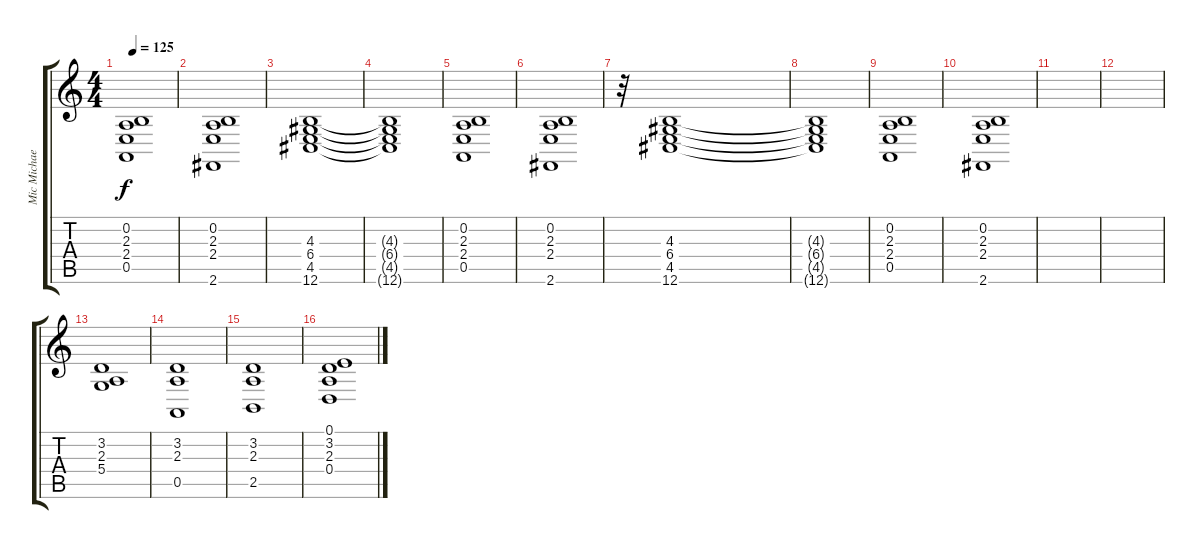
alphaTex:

\track ("Mic Michaeli" "Mic Michae") {instrument synthstrings1}
\staff {score tabs}
\tuning (E4 B3 G3 D3 A2 E2) {hide}
\ts (4 4)
\tempo 125
\clef g2
\ks c
(0.2 2.3 2.4 0.5).1{dy f} |
(0.2 2.3 2.4 2.6).1 |
(4.3 6.4 4.5 12.6).1 |
(4.3{t} 6.4{t} 4.5{t} 12.6{t}).1 |
(0.2 2.3 2.4 0.5).1 |
(0.2 2.3 2.4 2.6).1 |
r.32 (4.3 6.4 4.5 12.6).1 |
(4.3{t} 6.4{t} 4.5{t} 12.6{t}).1 |
(0.2 2.3 2.4 0.5).1 |
(0.2 2.3 2.4 2.6).1 |
|
|
(3.2 2.3 5.4).1{volume 11} |
(3.2 2.3 0.5).1 |
(3.2 2.3 2.5).1 |
(0.1 3.2 2.3 0.4).1
